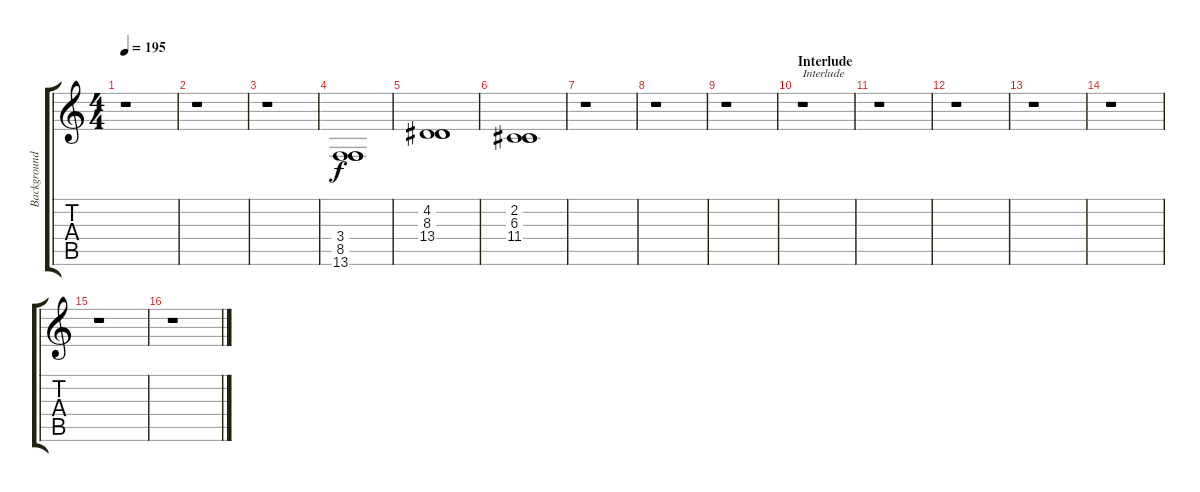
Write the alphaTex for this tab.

\track ("Background Vocal" "Background") {instrument oboe}
\staff {score tabs}
\tuning (E4 B3 G3 D3 A2 E2) {hide}
\ts (4 4)
\tempo 195
\clef g2
\ks c
r.1{dy f} |
r.1 |
r.1 |
(3.4 8.5 13.6).1 |
(4.2 8.3 13.4).1 |
(2.2 6.3 11.4).1 |
r.1 |
r.1 |
r.1 |
\section ("" "Interlude")
r.1{txt "Interlude"} |
r.1 |
r.1 |
r.1 |
r.1 |
r.1 |
r.1
